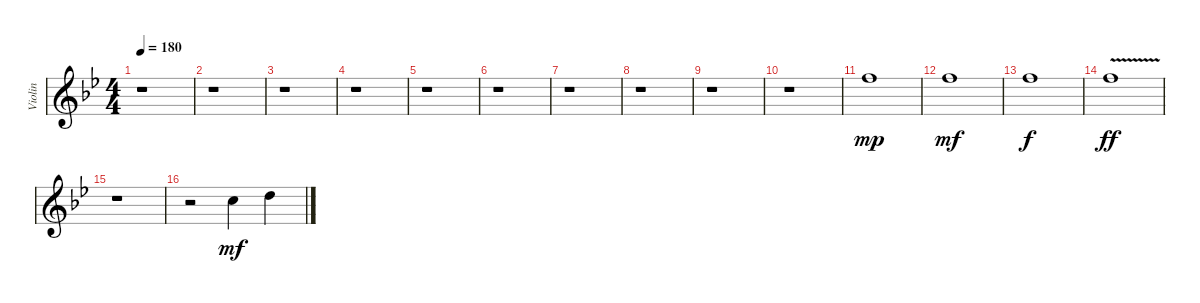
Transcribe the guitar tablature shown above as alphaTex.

\track ("Violin" "Violin") {instrument violin}
\staff {score}
\tuning (E5 A4 D4 G3) {hide}
\ts (4 4)
\tempo 180
\clef g2
\ks bb
r.1{dy mp} |
r.1 |
r.1 |
r.1 |
r.1 |
r.1 |
r.1 |
r.1 |
r.1 |
r.1 |
1.1.1 |
1.1.1{dy mf} |
1.1.1{dy f} |
1.1{v}.1{dy ff} |
r.1 |
r.2 3.2.4{dy mf} 5.2.4
